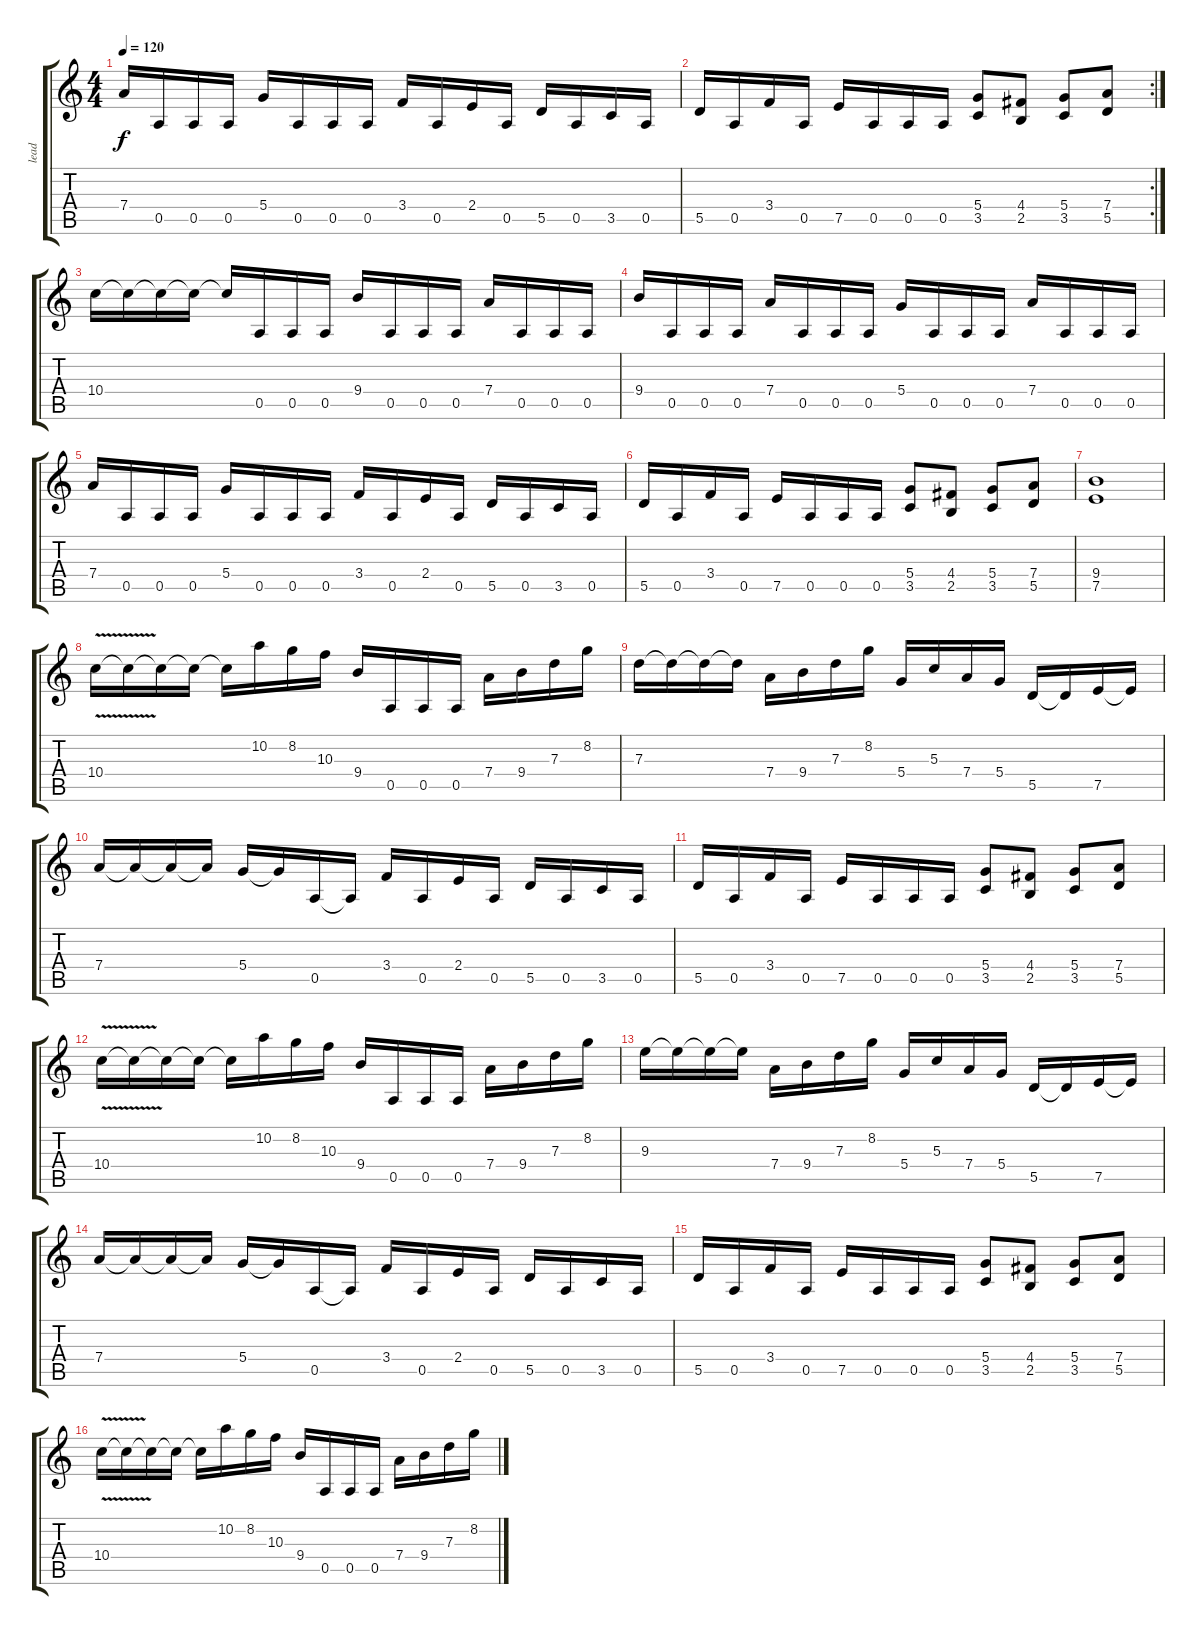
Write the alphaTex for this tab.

\track ("lead" "lead") {instrument distortionguitar}
\staff {score tabs}
\tuning (E4 B3 G3 D3 A2 E2) {hide}
\ts (4 4)
\tempo 120
\clef g2
\ks c
7.4.16{dy f} 0.5.16 0.5.16 0.5.16 5.4.16 0.5.16 0.5.16 0.5.16 3.4.16 0.5.16 2.4.16 0.5.16 5.5.16 0.5.16 3.5.16 0.5.16 |
\rc 2
5.5.16 0.5.16 3.4.16 0.5.16 7.5.16 0.5.16 0.5.16 0.5.16 (5.4 3.5).8 (4.4 2.5).8 (5.4 3.5).8 (7.4 5.5).8 |
10.4.16 10.4{t}.16 10.4{t}.16 10.4{t}.16 10.4{t}.16 0.5.16 0.5.16 0.5.16 9.4.16 0.5.16 0.5.16 0.5.16 7.4.16 0.5.16 0.5.16 0.5.16 |
9.4.16 0.5.16 0.5.16 0.5.16 7.4.16 0.5.16 0.5.16 0.5.16 5.4.16 0.5.16 0.5.16 0.5.16 7.4.16 0.5.16 0.5.16 0.5.16 |
7.4.16 0.5.16 0.5.16 0.5.16 5.4.16 0.5.16 0.5.16 0.5.16 3.4.16 0.5.16 2.4.16 0.5.16 5.5.16 0.5.16 3.5.16 0.5.16 |
5.5.16 0.5.16 3.4.16 0.5.16 7.5.16 0.5.16 0.5.16 0.5.16 (5.4 3.5).8 (4.4 2.5).8 (5.4 3.5).8 (7.4 5.5).8 |
(9.4 7.5).1 |
10.4{v}.16 10.4{t}.16 10.4{t}.16 10.4{t}.16 10.4{t}.16 10.2.16 8.2.16 10.3.16 9.4.16 0.5.16 0.5.16 0.5.16 7.4.16 9.4.16 7.3.16 8.2.16 |
7.3.16 7.3{t}.16 7.3{t}.16 7.3{t}.16 7.4.16 9.4.16 7.3.16 8.2.16 5.4.16 5.3.16 7.4.16 5.4.16 5.5.16 5.5{t}.16 7.5.16 7.5{t}.16 |
7.4.16 7.4{t}.16 7.4{t}.16 7.4{t}.16 5.4.16 5.4{t}.16 0.5.16 0.5{t}.16 3.4.16 0.5.16 2.4.16 0.5.16 5.5.16 0.5.16 3.5.16 0.5.16 |
5.5.16 0.5.16 3.4.16 0.5.16 7.5.16 0.5.16 0.5.16 0.5.16 (5.4 3.5).8 (4.4 2.5).8 (5.4 3.5).8 (7.4 5.5).8 |
10.4{v}.16 10.4{t}.16 10.4{t}.16 10.4{t}.16 10.4{t}.16 10.2.16 8.2.16 10.3.16 9.4.16 0.5.16 0.5.16 0.5.16 7.4.16 9.4.16 7.3.16 8.2.16 |
9.3.16 9.3{t}.16 9.3{t}.16 9.3{t}.16 7.4.16 9.4.16 7.3.16 8.2.16 5.4.16 5.3.16 7.4.16 5.4.16 5.5.16 5.5{t}.16 7.5.16 7.5{t}.16 |
7.4.16 7.4{t}.16 7.4{t}.16 7.4{t}.16 5.4.16 5.4{t}.16 0.5.16 0.5{t}.16 3.4.16 0.5.16 2.4.16 0.5.16 5.5.16 0.5.16 3.5.16 0.5.16 |
5.5.16 0.5.16 3.4.16 0.5.16 7.5.16 0.5.16 0.5.16 0.5.16 (5.4 3.5).8 (4.4 2.5).8 (5.4 3.5).8 (7.4 5.5).8 |
10.4{v}.16 10.4{t}.16 10.4{t}.16 10.4{t}.16 10.4{t}.16 10.2.16 8.2.16 10.3.16 9.4.16 0.5.16 0.5.16 0.5.16 7.4.16 9.4.16 7.3.16 8.2.16
